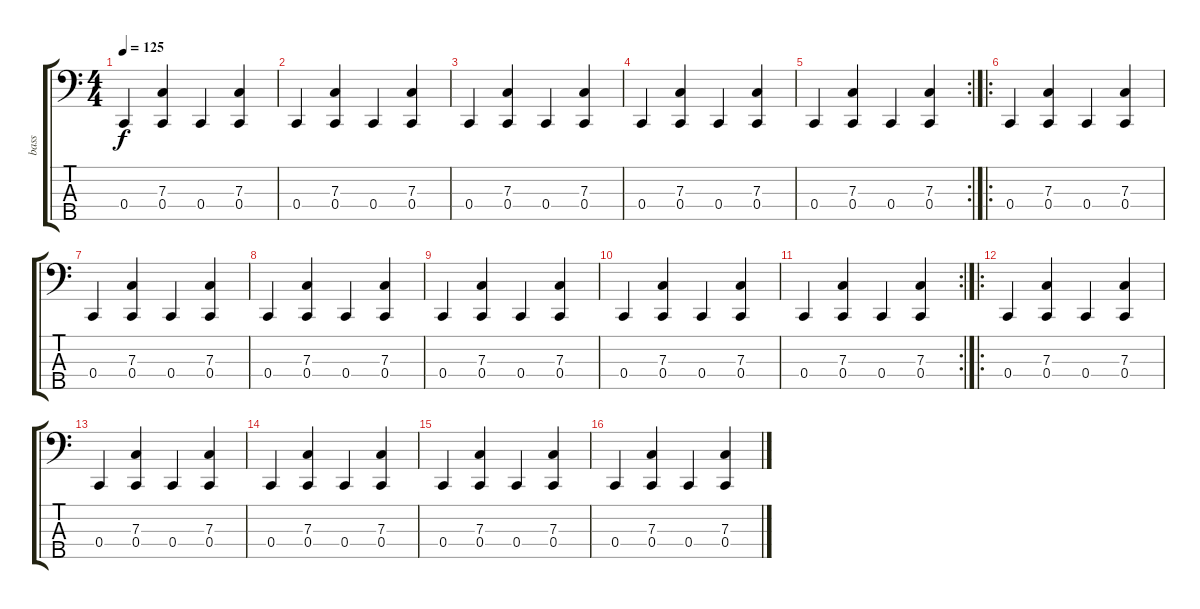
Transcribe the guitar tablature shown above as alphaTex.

\track ("bass" "bass") {instrument electricbasspick}
\staff {score tabs}
\tuning (Eb2 Bb1 F1 C1 G0) {hide}
\ts (4 4)
\tempo 125
\clef f4
\ks c
0.4.4{dy f} (7.3 0.4).4 0.4.4 (7.3 0.4).4 |
0.4.4 (7.3 0.4).4 0.4.4 (7.3 0.4).4 |
0.4.4 (7.3 0.4).4 0.4.4 (7.3 0.4).4 |
0.4.4 (7.3 0.4).4 0.4.4 (7.3 0.4).4 |
\rc 2
0.4.4 (7.3 0.4).4 0.4.4 (7.3 0.4).4 |
\ro
0.4.4 (7.3 0.4).4 0.4.4 (7.3 0.4).4 |
0.4.4 (7.3 0.4).4 0.4.4 (7.3 0.4).4 |
0.4.4 (7.3 0.4).4 0.4.4 (7.3 0.4).4 |
0.4.4 (7.3 0.4).4 0.4.4 (7.3 0.4).4 |
0.4.4 (7.3 0.4).4 0.4.4 (7.3 0.4).4 |
\rc 2
0.4.4 (7.3 0.4).4 0.4.4 (7.3 0.4).4 |
\ro
0.4.4 (7.3 0.4).4 0.4.4 (7.3 0.4).4 |
0.4.4 (7.3 0.4).4 0.4.4 (7.3 0.4).4 |
0.4.4 (7.3 0.4).4 0.4.4 (7.3 0.4).4 |
0.4.4 (7.3 0.4).4 0.4.4 (7.3 0.4).4 |
0.4.4 (7.3 0.4).4 0.4.4 (7.3 0.4).4
